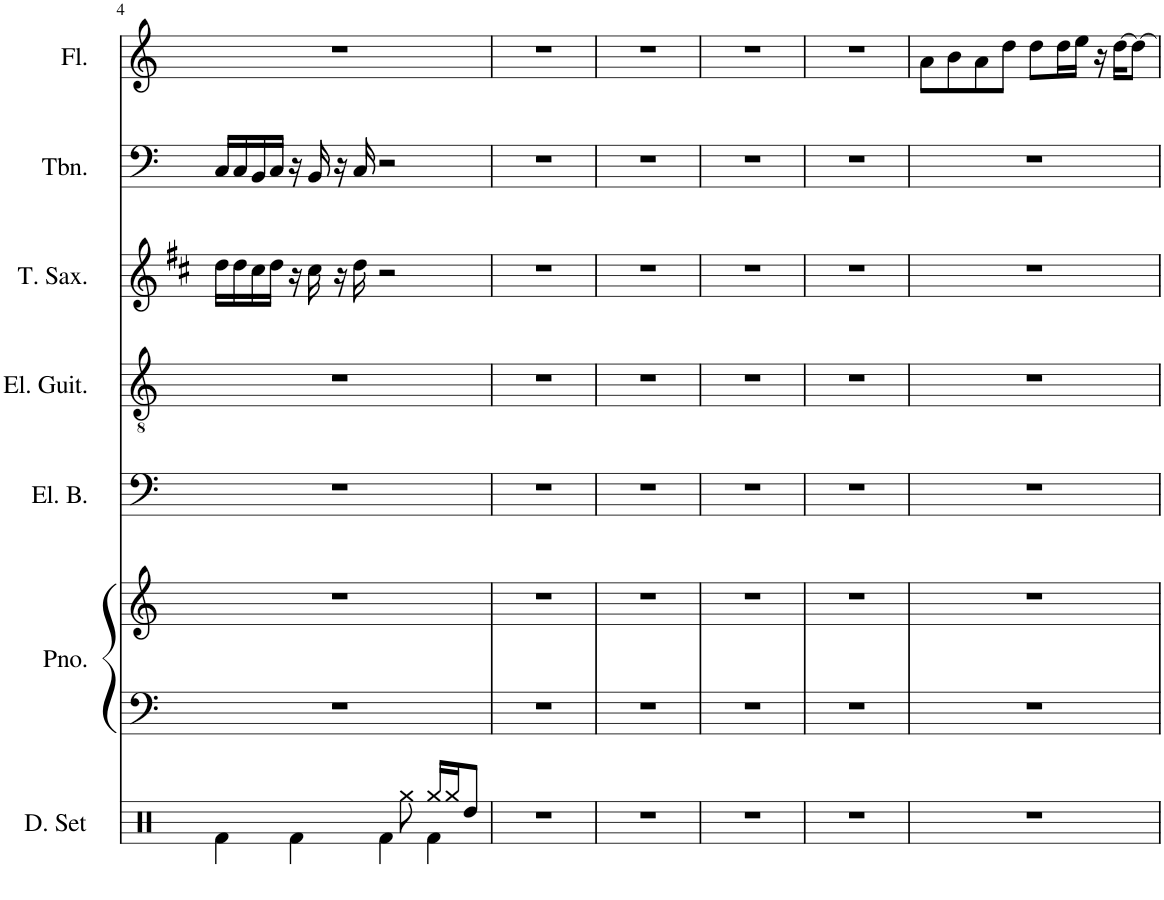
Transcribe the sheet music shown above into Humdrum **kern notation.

**kern	**kern	**kern	**kern	**kern	**kern	**kern	**kern
*part7	*part6	*part6	*part5	*part4	*part3	*part2	*part1
*staff8	*staff7	*staff6	*staff5	*staff4	*staff3	*staff2	*staff1
*I"Drumset	*I"Piano	*	*I"Electric Bass	*I"Electric Guitar	*I"Tenor Saxophone	*I"Trombone	*I"Flute
*I'D. Set	*I'Pno.	*	*I'El. B.	*I'El. Guit.	*I'T. Sax.	*I'Tbn.	*I'Fl.
!!LO:PB:g=z
*clefX	*clefF4	*clefG2	*clefF4	*clefGv2	*clefG2	*clefF4	*clefG2
*	*	*	*Trd7c12	*	*Trd8c14	*	*
*k[]	*k[]	*k[]	*k[]	*k[]	*k[f#c#]	*k[]	*k[]
*M4/4	*M4/4	*M4/4	*M4/4	*M4/4	*M4/4	*M4/4	*M4/4
=4	=4	=4	=4	=4	=4	=4	=4
*^	*	*	*	*	*	*	*
4Rf\	8ryy	1r	1r	1r	1r	16dd\LL	16C/LL	1r
.	.	.	.	.	.	16dd\	16C/	.
*v	*v	*	*	*	*	*	*	*
.	.	.	.	.	16cc#\	16BB/	.
.	.	.	.	.	16dd\JJ	16C/JJ	.
4Rf\	.	.	.	.	16r	16r	.
.	.	.	.	.	16cc#\	16BB/	.
.	.	.	.	.	16r	16r	.
.	.	.	.	.	16dd\	16C/	.
4Rf\	.	.	.	.	2r	2r	.
*^	*	*	*	*	*	*	*
.	8Rgg\	.	.	.	.	.	.	.
16Rgg/LL	4Rf\	.	.	.	.	.	.	.
16Rgg/J	.	.	.	.	.	.	.	.
8Rdd/J	.	.	.	.	.	.	.	.
*v	*v	*	*	*	*	*	*	*
=5	=5	=5	=5	=5	=5	=5	=5
1r	1r	1r	1r	1r	1r	1r	1r
=6	=6	=6	=6	=6	=6	=6	=6
1r	1r	1r	1r	1r	1r	1r	1r
=7	=7	=7	=7	=7	=7	=7	=7
1r	1r	1r	1r	1r	1r	1r	1r
=8	=8	=8	=8	=8	=8	=8	=8
1r	1r	1r	1r	1r	1r	1r	1r
=9	=9	=9	=9	=9	=9	=9	=9
1r	1r	1r	1r	1r	1r	1r	8a\L
.	.	.	.	.	.	.	8b\
.	.	.	.	.	.	.	8a\
.	.	.	.	.	.	.	8dd\J
.	.	.	.	.	.	.	8dd\L
.	.	.	.	.	.	.	16dd\L
.	.	.	.	.	.	.	16ee\JJ
.	.	.	.	.	.	.	16r
.	.	.	.	.	.	.	[16dd\KL
.	.	.	.	.	.	.	8dd\J_
=	=	=	=	=	=	=	=
*-	*-	*-	*-	*-	*-	*-	*-
